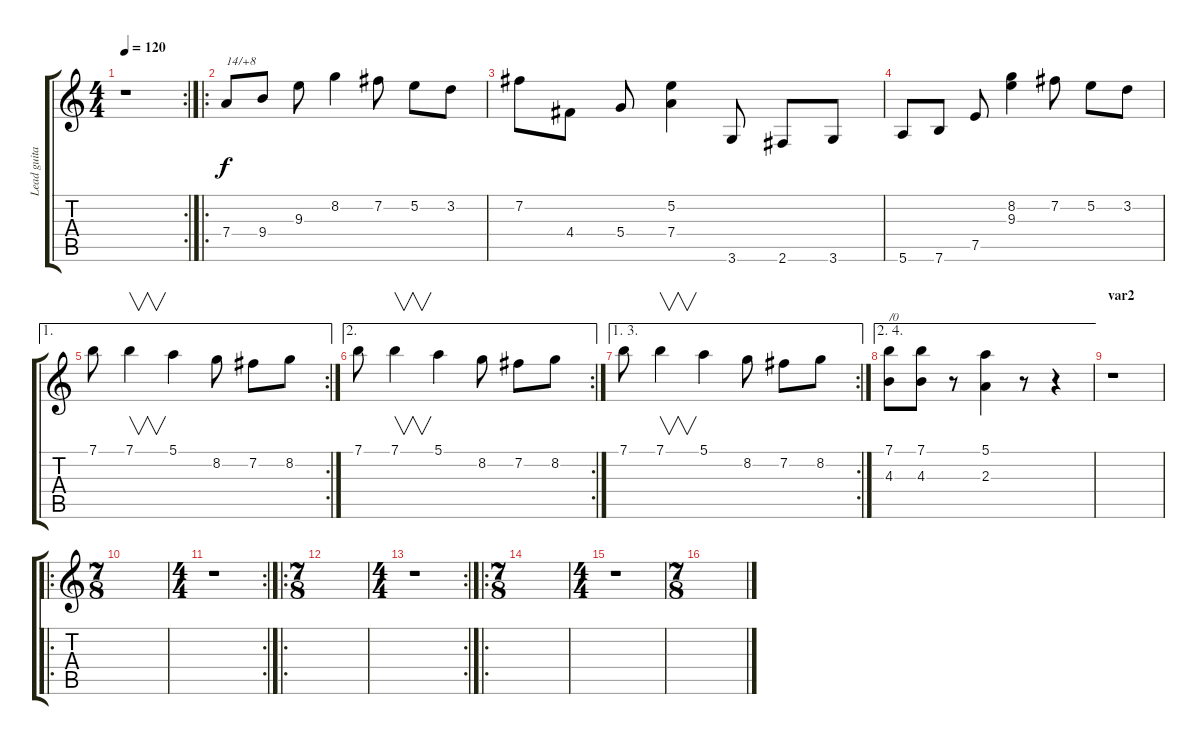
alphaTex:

\track ("Lead guitar" "Lead guita") {instrument distortionguitar}
\staff {score tabs}
\tuning (E4 B3 G3 D3 A2 E2) {hide}
\rc 2
\ts (4 4)
\tempo 120
\clef g2
\ks c
r.1{dy f} |
\ro
7.4.8{txt "14/+8" volume 14 balance 16} 9.4.8 9.3.8 8.2.4 7.2.8 5.2.8 3.2.8 |
7.2.8 4.4.8 5.4.8 (5.2 7.4).4 3.6.8 2.6.8 3.6.8 |
5.6.8 7.6.8 7.5.8 (8.2 9.3).4 7.2.8 5.2.8 3.2.8 |
\ae 1
\rc 2
7.1.8 7.1.4{v} 5.1.4 8.2.8 7.2.8 8.2.8 |
\ae 2
\rc 2
7.1.8 7.1.4{v} 5.1.4 8.2.8 7.2.8 8.2.8 |
\ae (1 3)
\rc 2
7.1.8 7.1.4{v} 5.1.4 8.2.8 7.2.8 8.2.8 |
\ae (2 4)
(7.1 4.3).8{txt "/0" balance 8} (7.1 4.3).8 r.8 (5.1 2.3).4 r.8 r.4 |
\section ("" "var2")
r.1 |
\ro
\ts (7 8)
|
\rc 2
\ts (4 4)
r.1 |
\ro
\ts (7 8)
|
\rc 2
\ts (4 4)
r.1 |
\ro
\ts (7 8)
|
\ts (4 4)
r.1 |
\ts (7 8)
